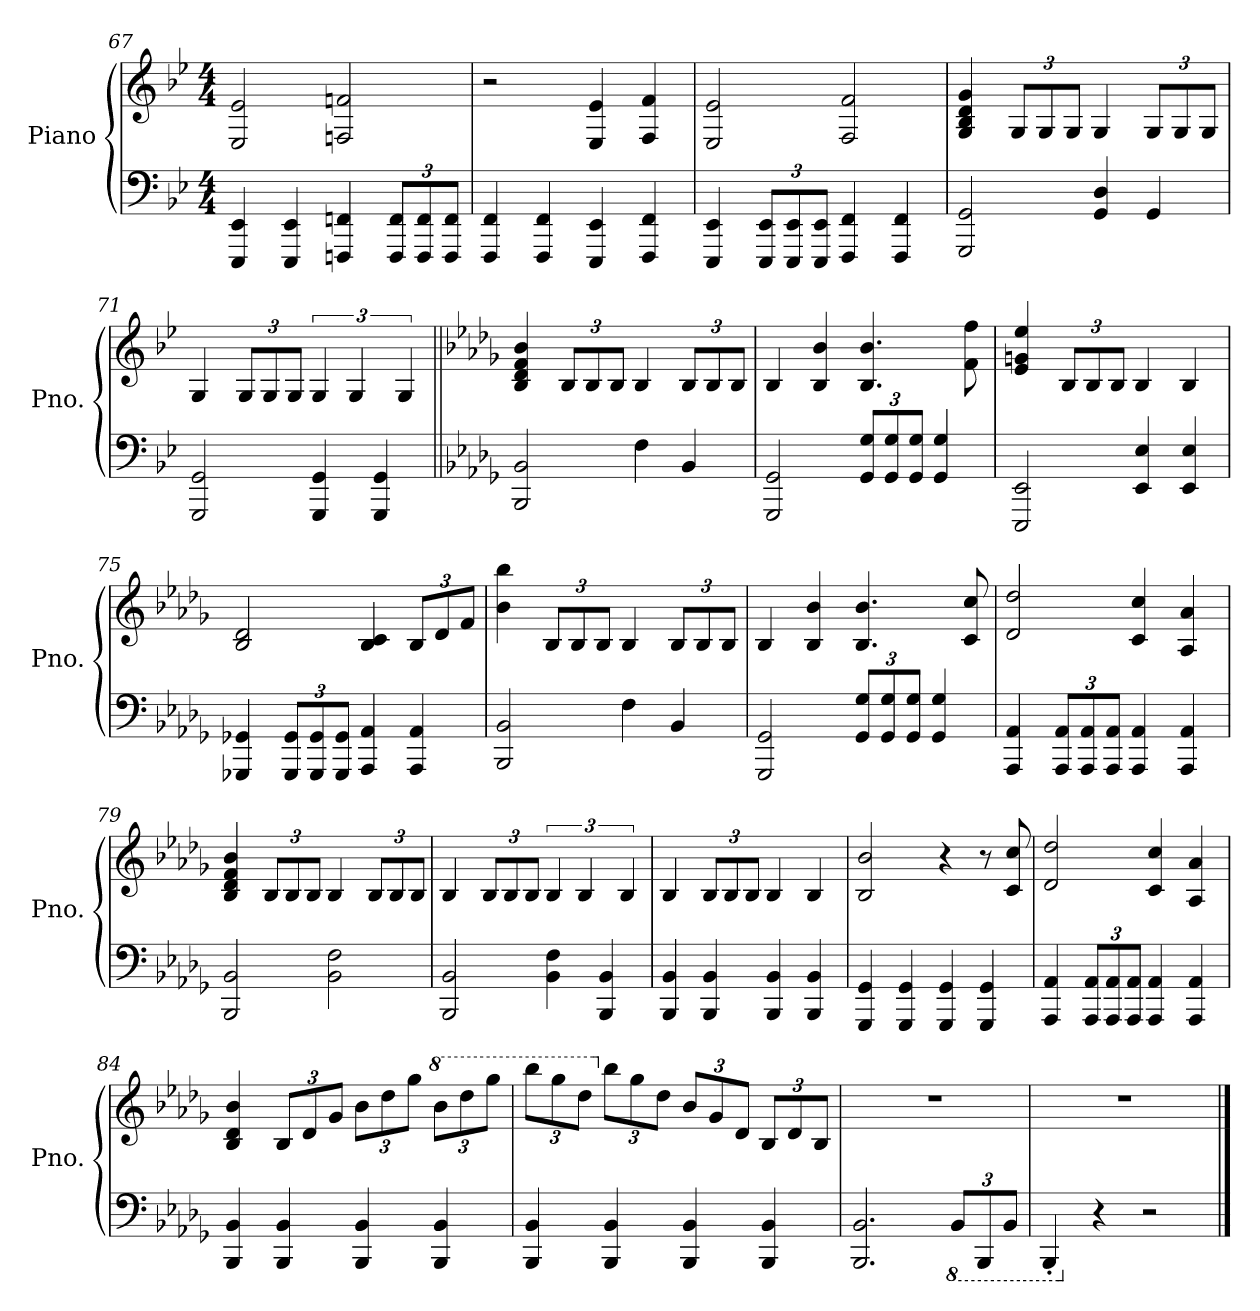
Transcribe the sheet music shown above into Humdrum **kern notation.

**kern	**kern
*part1	*part1
*staff2	*staff1
*I"Piano	*
*I'Pno.	*
*clefF4	*clefG2
*k[b-e-]	*k[b-e-]
*M4/4	*M4/4
=67	=67
4EEE-/ 4EE-/	2E-/ 2e-/
4EEE-/ 4EE-/	.
4FFFn/ 4FFn/	2Fn/ 2fn/
*Xbrackettup	*
12FFF/ 12FF/L	.
12FFF/ 12FF/	.
12FFF/ 12FF/J	.
=68	=68
4FFF/ 4FF/	2r
4FFF/ 4FF/	.
4EEE-/ 4EE-/	4E-/ 4e-/
4FFF/ 4FF/	4F/ 4f/
!!LO:PB:g=z
=69	=69
4EEE-/ 4EE-/	2E-/ 2e-/
12EEE-/ 12EE-/L	.
12EEE-/ 12EE-/	.
12EEE-/ 12EE-/J	.
4FFF/ 4FF/	2F/ 2f/
4FFF/ 4FF/	.
=70	=70
2GGG/ 2GG/	4G/ 4B-/ 4d/ 4g/
*	*Xbrackettup
.	12G/L
.	12G/
.	12G/J
4GG/ 4D/	4G/
4GG/	12G/L
.	12G/
.	12G/J
=71	=71
2GGG/ 2GG/	4G/
.	12G/L
.	12G/
.	12G/J
*	*brackettup
4GGG/ 4GG/	6G/
.	6G/
4GGG/ 4GG/	.
.	6G/
!!LO:LB:g=z
=72||	=72||
*k[b-e-a-d-g-]	*k[b-e-a-d-g-]
2BBB-/ 2BB-/	4B-/ 4d-/ 4f/ 4b-/
*	*Xbrackettup
.	12B-/L
.	12B-/
.	12B-/J
4F\	4B-/
4BB-/	12B-/L
.	12B-/
.	12B-/J
=73	=73
2GGG-/ 2GG-/	4B-/
.	4B-/ 4b-/
12GG-/ 12G-/L	4.B-/ 4.b-/
12GG-/ 12G-/	.
12GG-/ 12G-/J	.
4GG-/ 4G-/	.
.	8f\ 8ff\
=74	=74
2EEE-/ 2EE-/	4e-/ 4gn/ 4ee-/
.	12B-/L
.	12B-/
.	12B-/J
4EE-/ 4E-/	4B-/
4EE-/ 4E-/	4B-/
=75	=75
4GGG-X/ 4GG-X/	2B-/ 2d-/
12GGG-/ 12GG-/L	.
12GGG-/ 12GG-/	.
12GGG-/ 12GG-/J	.
4AAA-/ 4AA-/	4B-/ 4c/
4AAA-/ 4AA-/	12B-/L
.	12d-/
.	12f/J
!!LO:LB:g=z
=76	=76
2BBB-/ 2BB-/	4b-\ 4bb-\
.	12B-/L
.	12B-/
.	12B-/J
4F\	4B-/
4BB-/	12B-/L
.	12B-/
.	12B-/J
=77	=77
2GGG-/ 2GG-/	4B-/
.	4B-/ 4b-/
12GG-/ 12G-/L	4.B-/ 4.b-/
12GG-/ 12G-/	.
12GG-/ 12G-/J	.
4GG-/ 4G-/	.
.	8c/ 8cc/
=78	=78
4AAA-/ 4AA-/	2d-/ 2dd-/
12AAA-/ 12AA-/L	.
12AAA-/ 12AA-/	.
12AAA-/ 12AA-/J	.
4AAA-/ 4AA-/	4c/ 4cc/
4AAA-/ 4AA-/	4A-/ 4a-/
=79	=79
2BBB-/ 2BB-/	4B-/ 4d-/ 4f/ 4b-/
.	12B-/L
.	12B-/
.	12B-/J
2BB-\ 2F\	4B-/
.	12B-/L
.	12B-/
.	12B-/J
!!LO:LB:g=z
=80	=80
2BBB-/ 2BB-/	4B-/
.	12B-/L
.	12B-/
.	12B-/J
*	*brackettup
4BB-\ 4F\	6B-/
.	6B-/
4BBB-/ 4BB-/	.
.	6B-/
=81	=81
4BBB-/ 4BB-/	4B-/
*	*Xbrackettup
4BBB-/ 4BB-/	12B-/L
.	12B-/
.	12B-/J
4BBB-/ 4BB-/	4B-/
4BBB-/ 4BB-/	4B-/
=82	=82
4GGG-/ 4GG-/	2B-/ 2b-/
4GGG-/ 4GG-/	.
4GGG-/ 4GG-/	4r
4GGG-/ 4GG-/	8r
.	8c/ 8cc/
=83	=83
4AAA-/ 4AA-/	2d-/ 2dd-/
12AAA-/ 12AA-/L	.
12AAA-/ 12AA-/	.
12AAA-/ 12AA-/J	.
4AAA-/ 4AA-/	4c/ 4cc/
4AAA-/ 4AA-/	4A-/ 4a-/
!!LO:LB:g=z
=84	=84
4BBB-/ 4BB-/	4B-/ 4d-/ 4b-/
4BBB-/ 4BB-/	12B-/L
.	12d-/
.	12g-/J
4BBB-/ 4BB-/	12b-\L
.	12dd-\
.	12gg-\J
*	*8va
4BBB-/ 4BB-/	12bb-\L
.	12ddd-\
.	12ggg-\J
=85	=85
4BBB-/ 4BB-/	12bbb-\L
.	12ggg-\
.	12ddd-\J
*	*X8va
4BBB-/ 4BB-/	12bb-\L
.	12gg-\
.	12dd-\J
4BBB-/ 4BB-/	12b-/L
.	12g-/
.	12d-/J
4BBB-/ 4BB-/	12B-/L
.	12d-/
.	12B-/J
=86	=86
2.BBB-/ 2.BB-/	1r
*8ba	*
12BBB-/L	.
12BBBB-/	.
12BBB-/J	.
=87	=87
4BBBB-'/	1r
*X8ba	*
4r	.
2r	.
==	==
*-	*-
